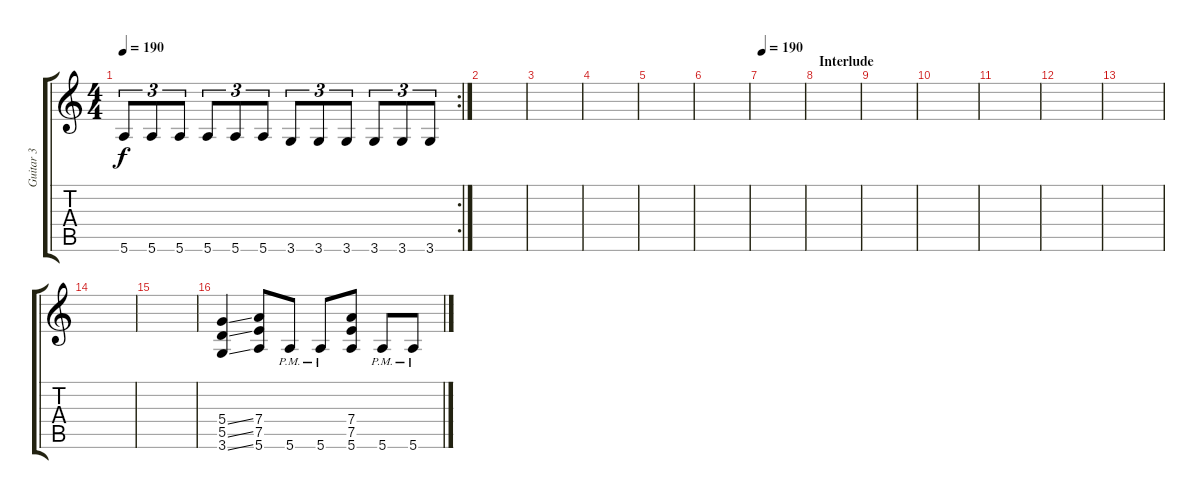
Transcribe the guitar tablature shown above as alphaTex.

\track ("Guitar 3" "Guitar 3") {instrument distortionguitar}
\staff {score tabs}
\tuning (E4 B3 G3 D3 A2 E2) {hide}
\rc 2
\ts (4 4)
\tempo 190
\clef g2
\ks c
5.6.8{tu (3 2) dy f} 5.6.8{tu (3 2)} 5.6.8{tu (3 2)} 5.6.8{tu (3 2)} 5.6.8{tu (3 2)} 5.6.8{tu (3 2)} 3.6.8{tu (3 2)} 3.6.8{tu (3 2)} 3.6.8{tu (3 2)} 3.6.8{tu (3 2)} 3.6.8{tu (3 2)} 3.6.8{tu (3 2)} |
|
|
|
|
|
\tempo 190
|
\section ("" "Interlude")
|
|
|
|
|
|
|
|
(5.4{ss} 5.5{ss} 3.6{ss}).4 (7.4 7.5 5.6).8 5.6{pm}.8 5.6{pm}.8 (7.4 7.5 5.6).8 5.6{pm}.8 5.6{pm}.8
